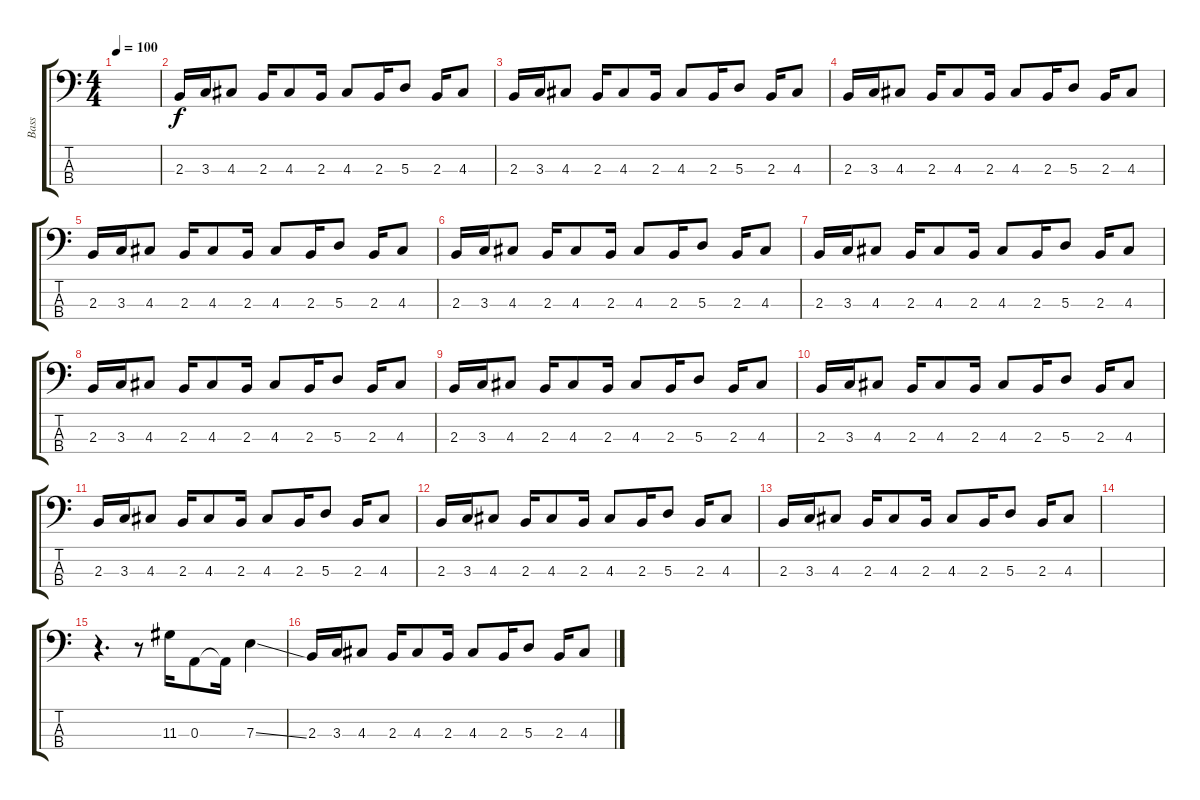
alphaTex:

\track ("Bass" "Bass") {instrument electricbassfinger}
\staff {score tabs}
\tuning (G2 D2 A1 E1) {hide}
\ts (4 4)
\tempo 100
\clef f4
\ks c
|
2.3.16 3.3.16 4.3.8 2.3.16 4.3.8 2.3.16 4.3.8 2.3.16 5.3.8 2.3.16 4.3.8 |
2.3.16 3.3.16 4.3.8 2.3.16 4.3.8 2.3.16 4.3.8 2.3.16 5.3.8 2.3.16 4.3.8 |
2.3.16 3.3.16 4.3.8 2.3.16 4.3.8 2.3.16 4.3.8 2.3.16 5.3.8 2.3.16 4.3.8 |
2.3.16 3.3.16 4.3.8 2.3.16 4.3.8 2.3.16 4.3.8 2.3.16 5.3.8 2.3.16 4.3.8 |
2.3.16 3.3.16 4.3.8 2.3.16 4.3.8 2.3.16 4.3.8 2.3.16 5.3.8 2.3.16 4.3.8 |
2.3.16 3.3.16 4.3.8 2.3.16 4.3.8 2.3.16 4.3.8 2.3.16 5.3.8 2.3.16 4.3.8 |
2.3.16 3.3.16 4.3.8 2.3.16 4.3.8 2.3.16 4.3.8 2.3.16 5.3.8 2.3.16 4.3.8 |
2.3.16 3.3.16 4.3.8 2.3.16 4.3.8 2.3.16 4.3.8 2.3.16 5.3.8 2.3.16 4.3.8 |
2.3.16 3.3.16 4.3.8 2.3.16 4.3.8 2.3.16 4.3.8 2.3.16 5.3.8 2.3.16 4.3.8 |
2.3.16 3.3.16 4.3.8 2.3.16 4.3.8 2.3.16 4.3.8 2.3.16 5.3.8 2.3.16 4.3.8 |
2.3.16 3.3.16 4.3.8 2.3.16 4.3.8 2.3.16 4.3.8 2.3.16 5.3.8 2.3.16 4.3.8 |
2.3.16 3.3.16 4.3.8 2.3.16 4.3.8 2.3.16 4.3.8 2.3.16 5.3.8 2.3.16 4.3.8 |
|
r.4{d} r.8 11.3.16 0.3.8 0.3{t}.16 7.3{ss}.4 |
2.3.16 3.3.16 4.3.8 2.3.16 4.3.8 2.3.16 4.3.8 2.3.16 5.3.8 2.3.16 4.3.8
